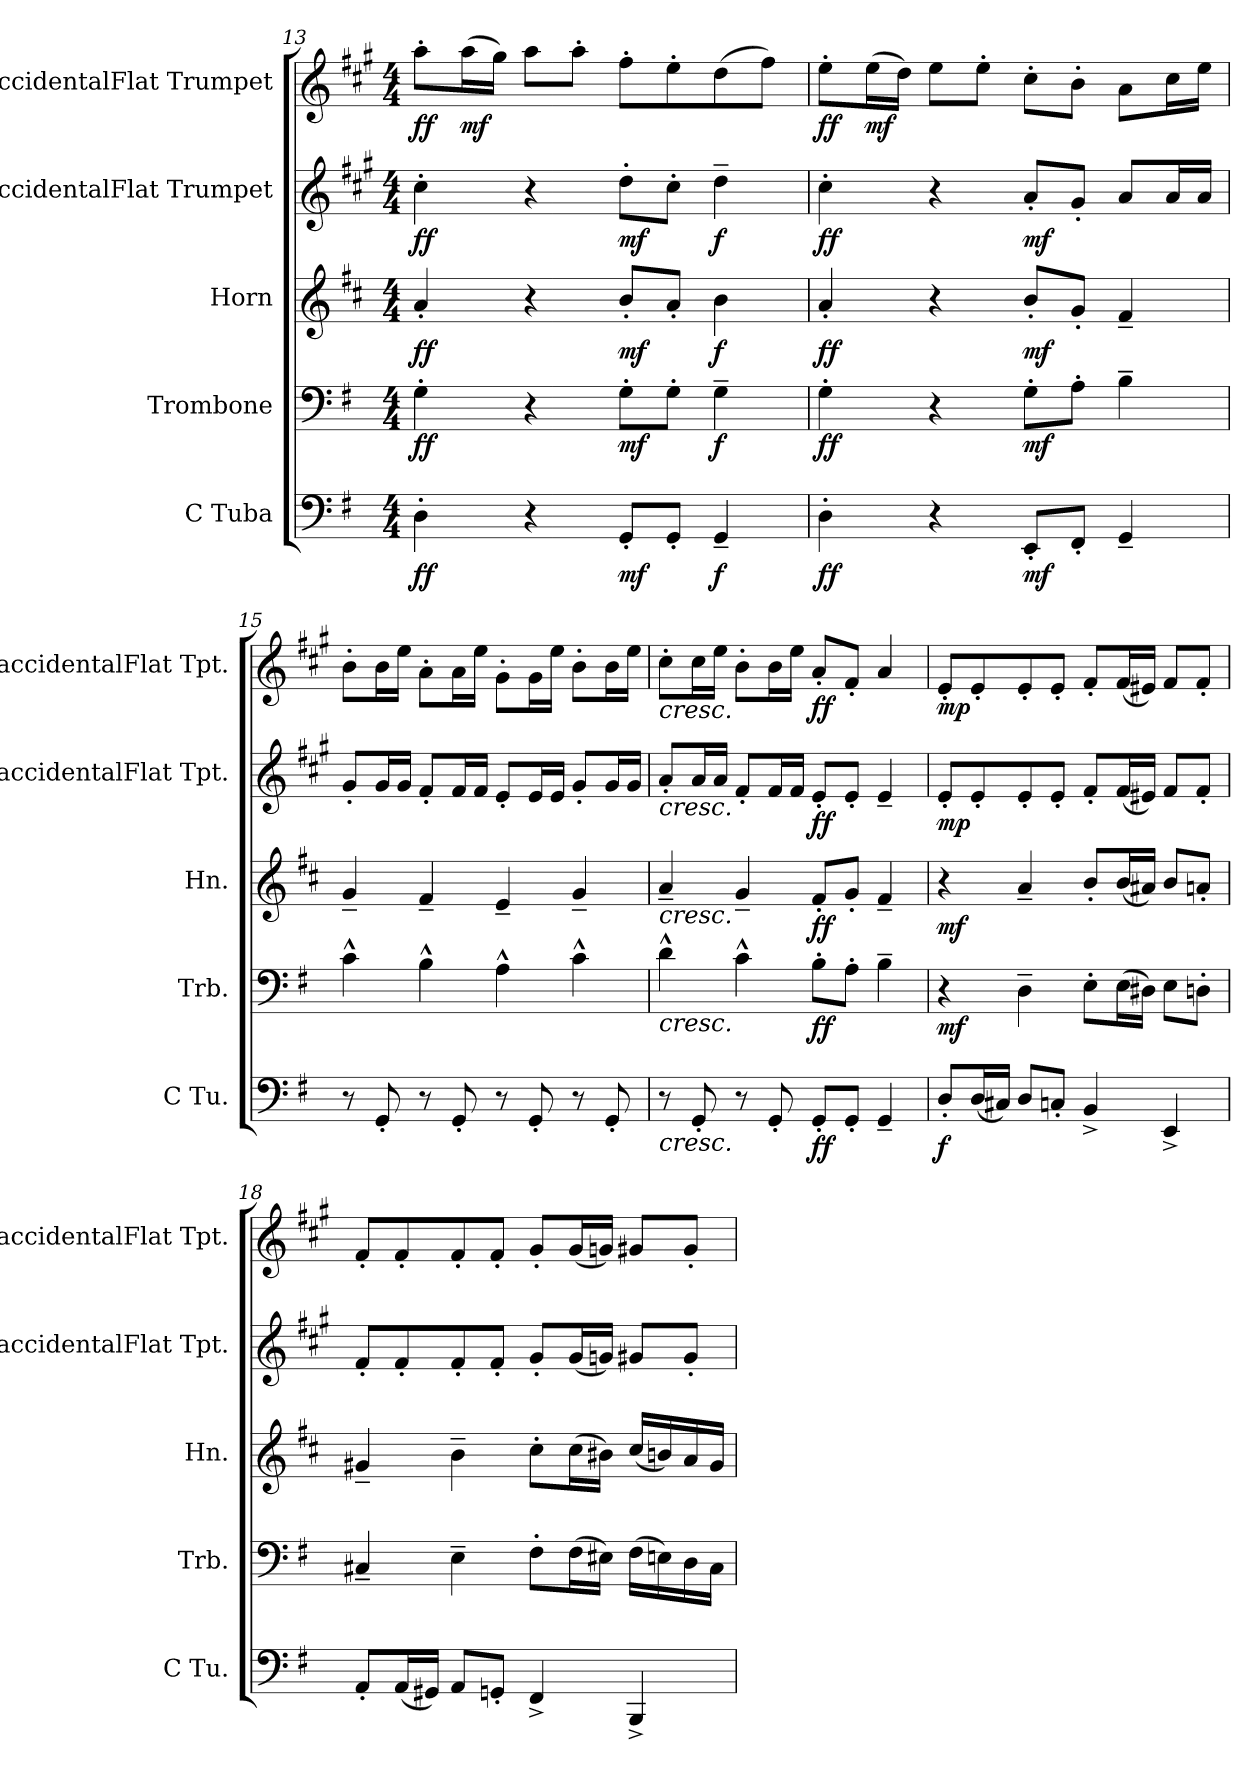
**kern	**dynam	**kern	**dynam	**kern	**dynam	**kern	**dynam	**kern	**dynam
*part5	*part5	*part4	*part4	*part3	*part3	*part2	*part2	*part1	*part1
*staff5	*staff5	*staff4	*staff4	*staff3	*staff3	*staff2	*staff2	*staff1	*staff1
*I"C Tuba	*	*I"Trombone	*	*I"Horn	*	*I"BaccidentalFlat Trumpet	*	*I"BaccidentalFlat Trumpet	*
*I'C Tu.	*	*I'Trb.	*	*I'Hn.	*	*I'BaccidentalFlat Tpt.	*	*I'BaccidentalFlat Tpt.	*
*clefF4	*	*clefF4	*	*clefG2	*	*clefG2	*	*clefG2	*
*	*	*	*	*ITrd4c7	*	*ITrd1c2	*	*ITrd1c2	*
*k[f#]	*	*k[f#]	*	*k[f#]	*	*k[f#]	*	*k[f#]	*
*M4/4	*	*M4/4	*	*M4/4	*	*M4/4	*	*M4/4	*
=13	=13	=13	=13	=13	=13	=13	=13	=13	=13
!	!LO:DY:b	!	!LO:DY:b	!	!LO:DY:b	!	!LO:DY:b	!	!LO:DY:b
4D'\	ff	4G'\	ff	4d'/	ff	4b'\	ff	8gg'\L	ff
!	!	!	!	!	!	!	!	!	!LO:DY:b
.	.	.	.	.	.	.	.	(>16gg\L	mf
.	.	.	.	.	.	.	.	16ff#\JJ)	.
4r	.	4r	.	4r	.	4r	.	8gg\L	.
.	.	.	.	.	.	.	.	8gg'\J	.
!	!LO:DY:b	!	!LO:DY:b	!	!LO:DY:b	!	!LO:DY:b	!	!
8GG'/L	mf	8G'\L	mf	8e'/L	mf	8cc'\L	mf	8ee'\L	.
8GG'/J	.	8G'\J	.	8d'/J	.	8b'\J	.	8dd'\	.
!	!LO:DY:b	!	!LO:DY:b	!	!LO:DY:b	!	!LO:DY:b	!	!
4GG~/	f	4G~\	f	4e\	f	4cc~\	f	(>8cc\	.
.	.	.	.	.	.	.	.	8ee\J)	.
!!LO:PB:g=z
=14	=14	=14	=14	=14	=14	=14	=14	=14	=14
!	!LO:DY:b	!	!LO:DY:b	!	!LO:DY:b	!	!LO:DY:b	!	!LO:DY:b
4D'\	ff	4G'\	ff	4d'/	ff	4b'\	ff	8dd'\L	ff
!	!	!	!	!	!	!	!	!	!LO:DY:b
.	.	.	.	.	.	.	.	(>16dd\L	mf
.	.	.	.	.	.	.	.	16cc\JJ)	.
4r	.	4r	.	4r	.	4r	.	8dd\L	.
.	.	.	.	.	.	.	.	8dd'\J	.
!	!LO:DY:b	!	!LO:DY:b	!	!LO:DY:b	!	!LO:DY:b	!	!
8EE'/L	mf	8G'\L	mf	8e'/L	mf	8g'/L	mf	8b'\L	.
8FF#'/J	.	8A'\J	.	8c'/J	.	8f#'/J	.	8a'\J	.
4GG~/	.	4B~\	.	4B~/	.	8g/L	.	8g\L	.
.	.	.	.	.	.	16g/L	.	16b\L	.
.	.	.	.	.	.	16g/JJ	.	16dd\JJ	.
=15	=15	=15	=15	=15	=15	=15	=15	=15	=15
8r	.	4c^^\	.	4c~/	.	8f#'/L	.	8a'\L	.
8GG'/	.	.	.	.	.	16f#/L	.	16a\L	.
.	.	.	.	.	.	16f#/JJ	.	16dd\JJ	.
8r	.	4B^^\	.	4B~/	.	8e'/L	.	8g'\L	.
8GG'/	.	.	.	.	.	16e/L	.	16g\L	.
.	.	.	.	.	.	16e/JJ	.	16dd\JJ	.
8r	.	4A^^\	.	4A~/	.	8d'/L	.	8f#'\L	.
8GG'/	.	.	.	.	.	16d/L	.	16f#\L	.
.	.	.	.	.	.	16d/JJ	.	16dd\JJ	.
8r	.	4c^^\	.	4c~/	.	8f#'/L	.	8a'\L	.
8GG'/	.	.	.	.	.	16f#/L	.	16a\L	.
.	.	.	.	.	.	16f#/JJ	.	16dd\JJ	.
=16	=16	=16	=16	=16	=16	=16	=16	=16	=16
!	!LO:HP:b	!	!LO:HP:b	!	!LO:HP:b	!	!LO:HP:b	!	!LO:HP:b
8r	<	4d^^\	<	4d~/	<	8g'/L	<	8b'\L	<
8GG'/	.	.	.	.	.	16g/L	.	16b\L	.
.	.	.	.	.	.	16g/JJ	.	16dd\JJ	.
8r	.	4c^^\	.	4c~/	.	8e'/L	.	8a'\L	.
8GG'/	.	.	.	.	.	16e/L	.	16a\L	.
.	.	.	.	.	.	16e/JJ	.	16dd\JJ	.
!	!LO:DY:b	!	!LO:DY:b	!	!LO:DY:b	!	!LO:DY:b	!	!LO:DY:b
8GG'/L	ff	8B'\L	ff	8B'/L	ff	8d'/L	ff	8g'/L	ff
8GG'/J	.	8A'\J	.	8c'/J	.	8d'/J	.	8e'/J	.
4GG~/	.	4B~\	.	4B~/	.	4d~/	.	4g/	.
.	[	.	[	.	[	.	[	.	[
!!LO:LB:g=z
=17	=17	=17	=17	=17	=17	=17	=17	=17	=17
!	!LO:DY:b	!	!LO:DY:b	!	!LO:DY:b	!	!LO:DY:b	!	!LO:DY:b
8D'/L	f	4r	mf	4r	mf	8d'/L	mp	8d'/L	mp
(<16D/L	.	.	.	.	.	8d'/	.	8d'/	.
16C#X/JJ)	.	.	.	.	.	.	.	.	.
8D/L	.	4D~\	.	4d~/	.	8d'/	.	8d'/	.
8Cn'/J	.	.	.	.	.	8d'/J	.	8d'/J	.
4BB^/	.	8E'\L	.	8e'/L	.	8e'/L	.	8e'/L	.
.	.	(>16E\L	.	(<16e/L	.	(<16e/L	.	(<16e/L	.
.	.	16D#X\JJ)	.	16d#X/JJ)	.	16d#X/JJ)	.	16d#X/JJ)	.
4EE^/	.	8E\L	.	8e/L	.	8e/L	.	8e/L	.
.	.	8Dn'\J	.	8dn'/J	.	8e'/J	.	8e'/J	.
=18	=18	=18	=18	=18	=18	=18	=18	=18	=18
8AA'/L	.	4C#X~/	.	4c#X~/	.	8e'/L	.	8e'/L	.
(<16AA/L	.	.	.	.	.	8e'/	.	8e'/	.
16GG#X/JJ)	.	.	.	.	.	.	.	.	.
8AA/L	.	4E~\	.	4e~\	.	8e'/	.	8e'/	.
8GGn'/J	.	.	.	.	.	8e'/J	.	8e'/J	.
4FF#^/	.	8F#'\L	.	8f#'\L	.	8f#'/L	.	8f#'/L	.
.	.	(>16F#\L	.	(>16f#\L	.	(<16f#/L	.	(<16f#/L	.
.	.	16E#X\JJ)	.	16e#X\JJ)	.	16fn/JJ)	.	16fn/JJ)	.
4BBB^/	.	(>16F#\LL	.	(<16f#/LL	.	8f#X/L	.	8f#X/L	.
.	.	16En\)	.	16en/)	.	.	.	.	.
.	.	16D\	.	16d/	.	8f#'/J	.	8f#'/J	.
.	.	16C#\JJ	.	16c#/JJ	.	.	.	.	.
=	=	=	=	=	=	=	=	=	=
*-	*-	*-	*-	*-	*-	*-	*-	*-	*-
